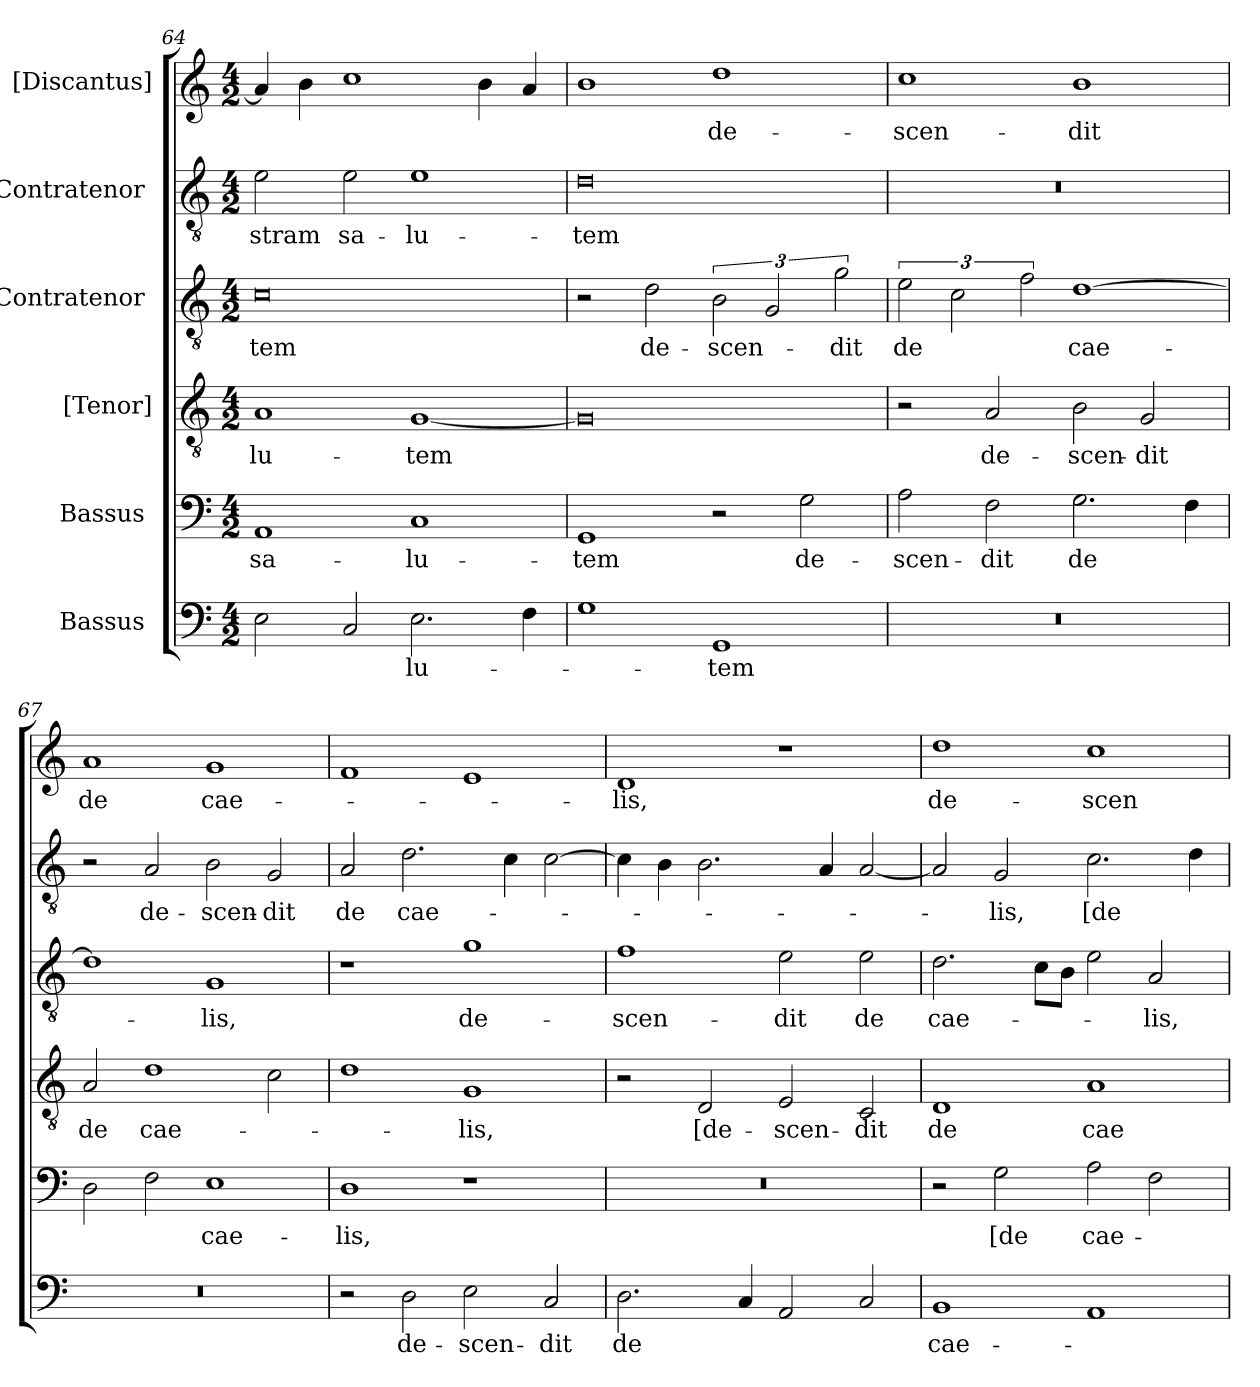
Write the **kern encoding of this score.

**kern	**text	**kern	**text	**kern	**text	**kern	**text	**kern	**text	**kern	**text
*part6	*part6	*part5	*part5	*part4	*part4	*part3	*part3	*part2	*part2	*part1	*part1
*staff6	*staff6	*staff5	*staff5	*staff4	*staff4	*staff3	*staff3	*staff2	*staff2	*staff1	*staff1
*I"Bassus [2]	*	*I"Bassus [1]	*	*I"[Tenor]	*	*I"Contratenor [2]	*	*I"Contratenor [1]	*	*I"[Discantus]	*
*clefF4	*	*clefF4	*	*clefGv2	*	*clefGv2	*	*clefGv2	*	*clefG2	*
*k[]	*	*k[]	*	*k[]	*	*k[]	*	*k[]	*	*k[]	*
*M4/2	*	*M4/2	*	*M4/2	*	*M4/2	*	*M4/2	*	*M4/2	*
=64	=64	=64	=64	=64	=64	=64	=64	=64	=64	=64	=64
2E\	.	1AA/	sa-	1A/	-lu-	0c\	-tem	2e\	-stram	4a/]	.
.	.	.	.	.	.	.	.	.	.	4b\	.
2C/	.	.	.	.	.	.	.	2e\	sa-	1cc\	.
2.E\	-lu-	1C/	-lu-	[1G/	-tem	.	.	1e\	-lu-	.	.
.	.	.	.	.	.	.	.	.	.	4b\	.
4F\	.	.	.	.	.	.	.	.	.	4a/	.
=65	=65	=65	=65	=65	=65	=65	=65	=65	=65	=65	=65
1G\	.	1GG/	-tem	0G/]	.	2r	.	0d\	-tem	1b\	.
.	.	.	.	.	.	2d\	de-	.	.	.	.
1GG/	-tem	2r	.	.	.	3B\	-scen-	.	.	1dd\	de-
.	.	.	.	.	.	3G/	.	.	.	.	.
.	.	2G\	de-	.	.	.	.	.	.	.	.
.	.	.	.	.	.	3g\	-dit	.	.	.	.
=66	=66	=66	=66	=66	=66	=66	=66	=66	=66	=66	=66
0r	.	2A\	-scen-	2r	.	3e\	de	0r	.	1cc\	-scen-
.	.	.	.	.	.	3c\	.	.	.	.	.
.	.	2F\	-dit	2A/	de-	.	.	.	.	.	.
.	.	.	.	.	.	3f\	.	.	.	.	.
.	.	2.G\	de	2B\	-scen-	[1d\	cae-	.	.	1b\	-dit
.	.	.	.	2G/	-dit	.	.	.	.	.	.
.	.	4F\	.	.	.	.	.	.	.	.	.
=67	=67	=67	=67	=67	=67	=67	=67	=67	=67	=67	=67
0r	.	2D\	.	2A/	de	1d\]	.	2r	.	1a/	de
.	.	2F\	.	1d\	cae-	.	.	2A/	de-	.	.
.	.	1E\	cae-	.	.	1G/	-lis,	2B\	-scen-	1g/	cae-
.	.	.	.	2c\	.	.	.	2G/	-dit	.	.
=68	=68	=68	=68	=68	=68	=68	=68	=68	=68	=68	=68
2r	.	1D\	-lis,	1d\	.	1r	.	2A/	de	1f/	.
2D\	de-	.	.	.	.	.	.	2.d\	cae-	.	.
2E\	-scen-	1r	.	1G/	-lis,	1g\	de-	.	.	1e/	.
.	.	.	.	.	.	.	.	4c\	.	.	.
2C/	-dit	.	.	.	.	.	.	[2c\	.	.	.
=69	=69	=69	=69	=69	=69	=69	=69	=69	=69	=69	=69
2.D\	de	0r	.	2r	.	1f\	-scen-	4c\]	.	1d/	-lis,
.	.	.	.	.	.	.	.	4B\	.	.	.
.	.	.	.	2D/	[de-	.	.	2.B\	.	.	.
4C/	.	.	.	.	.	.	.	.	.	.	.
2AA/	.	.	.	2E/	-scen-	2e\	-dit	.	.	1r	.
.	.	.	.	.	.	.	.	4A/	.	.	.
2C/	.	.	.	2C/	-dit	2e\	de	[2A/	.	.	.
=70	=70	=70	=70	=70	=70	=70	=70	=70	=70	=70	=70
1BB/	cae-	2r	.	1D/	de	2.d\	cae-	2A/]	.	1dd\	de-
.	.	2G\	[de	.	.	.	.	2G/	-lis,	.	.
.	.	.	.	.	.	8c\L	.	.	.	.	.
.	.	.	.	.	.	8B\J	.	.	.	.	.
1AA/	.	2A\	cae-	1A/	cae-	2e\	.	2.c\	[de	1cc\	-scen-
.	.	2F\	.	.	.	2A/	-lis,	.	.	.	.
.	.	.	.	.	.	.	.	4d\	.	.	.
=	=	=	=	=	=	=	=	=	=	=	=
*-	*-	*-	*-	*-	*-	*-	*-	*-	*-	*-	*-
